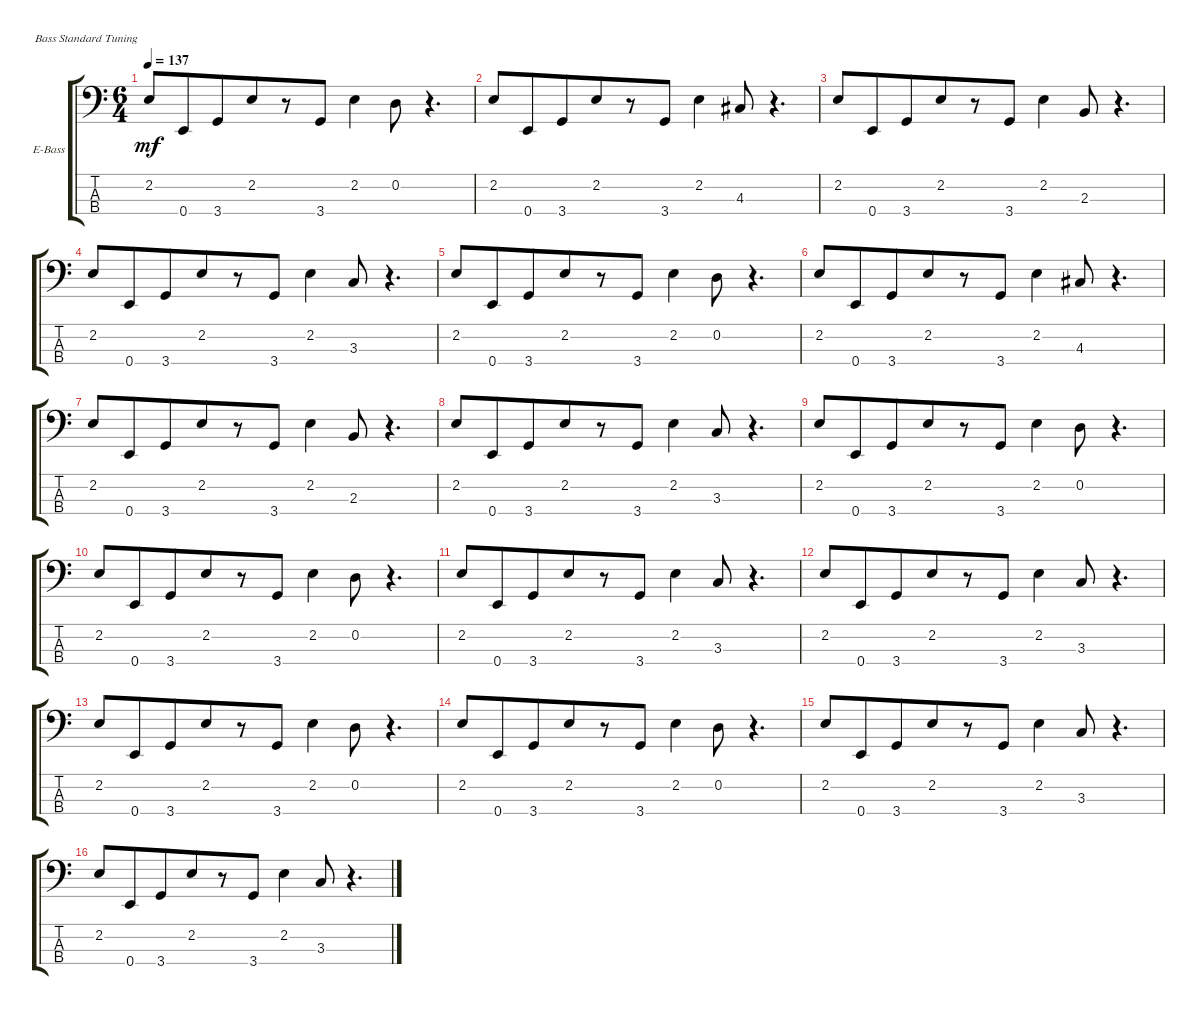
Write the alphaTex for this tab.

\bracketExtendMode groupsimilarinstruments
\firstSystemTrackNameOrientation horizontal
\otherSystemsTrackNameOrientation horizontal
\track ("Scott Roger (Bass)" "E-Bass") {instrument electricbasspick}
\staff {score tabs}
\tuning (G2 D2 A1 E1)
\ts (6 4)
\beaming (8 6 6)
\tempo 137
\clef f4
\ks c
2.2.8{dy mf} 0.4.8 3.4.8 2.2.8 r.8 3.4.8 2.2.4 0.2.8 r.4{d} |
2.2.8 0.4.8 3.4.8 2.2.8 r.8 3.4.8 2.2.4 4.3.8 r.4{d} |
2.2.8 0.4.8 3.4.8 2.2.8 r.8 3.4.8 2.2.4 2.3.8 r.4{d} |
2.2.8 0.4.8 3.4.8 2.2.8 r.8 3.4.8 2.2.4 3.3.8 r.4{d} |
2.2.8 0.4.8 3.4.8 2.2.8 r.8 3.4.8 2.2.4 0.2.8 r.4{d} |
2.2.8 0.4.8 3.4.8 2.2.8 r.8 3.4.8 2.2.4 4.3.8 r.4{d} |
2.2.8 0.4.8 3.4.8 2.2.8 r.8 3.4.8 2.2.4 2.3.8 r.4{d} |
2.2.8 0.4.8 3.4.8 2.2.8 r.8 3.4.8 2.2.4 3.3.8 r.4{d} |
2.2.8 0.4.8 3.4.8 2.2.8 r.8 3.4.8 2.2.4 0.2.8 r.4{d} |
2.2.8 0.4.8 3.4.8 2.2.8 r.8 3.4.8 2.2.4 0.2.8 r.4{d} |
2.2.8 0.4.8 3.4.8 2.2.8 r.8 3.4.8 2.2.4 3.3.8 r.4{d} |
2.2.8 0.4.8 3.4.8 2.2.8 r.8 3.4.8 2.2.4 3.3.8 r.4{d} |
2.2.8 0.4.8 3.4.8 2.2.8 r.8 3.4.8 2.2.4 0.2.8 r.4{d} |
2.2.8 0.4.8 3.4.8 2.2.8 r.8 3.4.8 2.2.4 0.2.8 r.4{d} |
2.2.8 0.4.8 3.4.8 2.2.8 r.8 3.4.8 2.2.4 3.3.8 r.4{d} |
2.2.8 0.4.8 3.4.8 2.2.8 r.8 3.4.8 2.2.4 3.3.8 r.4{d}
